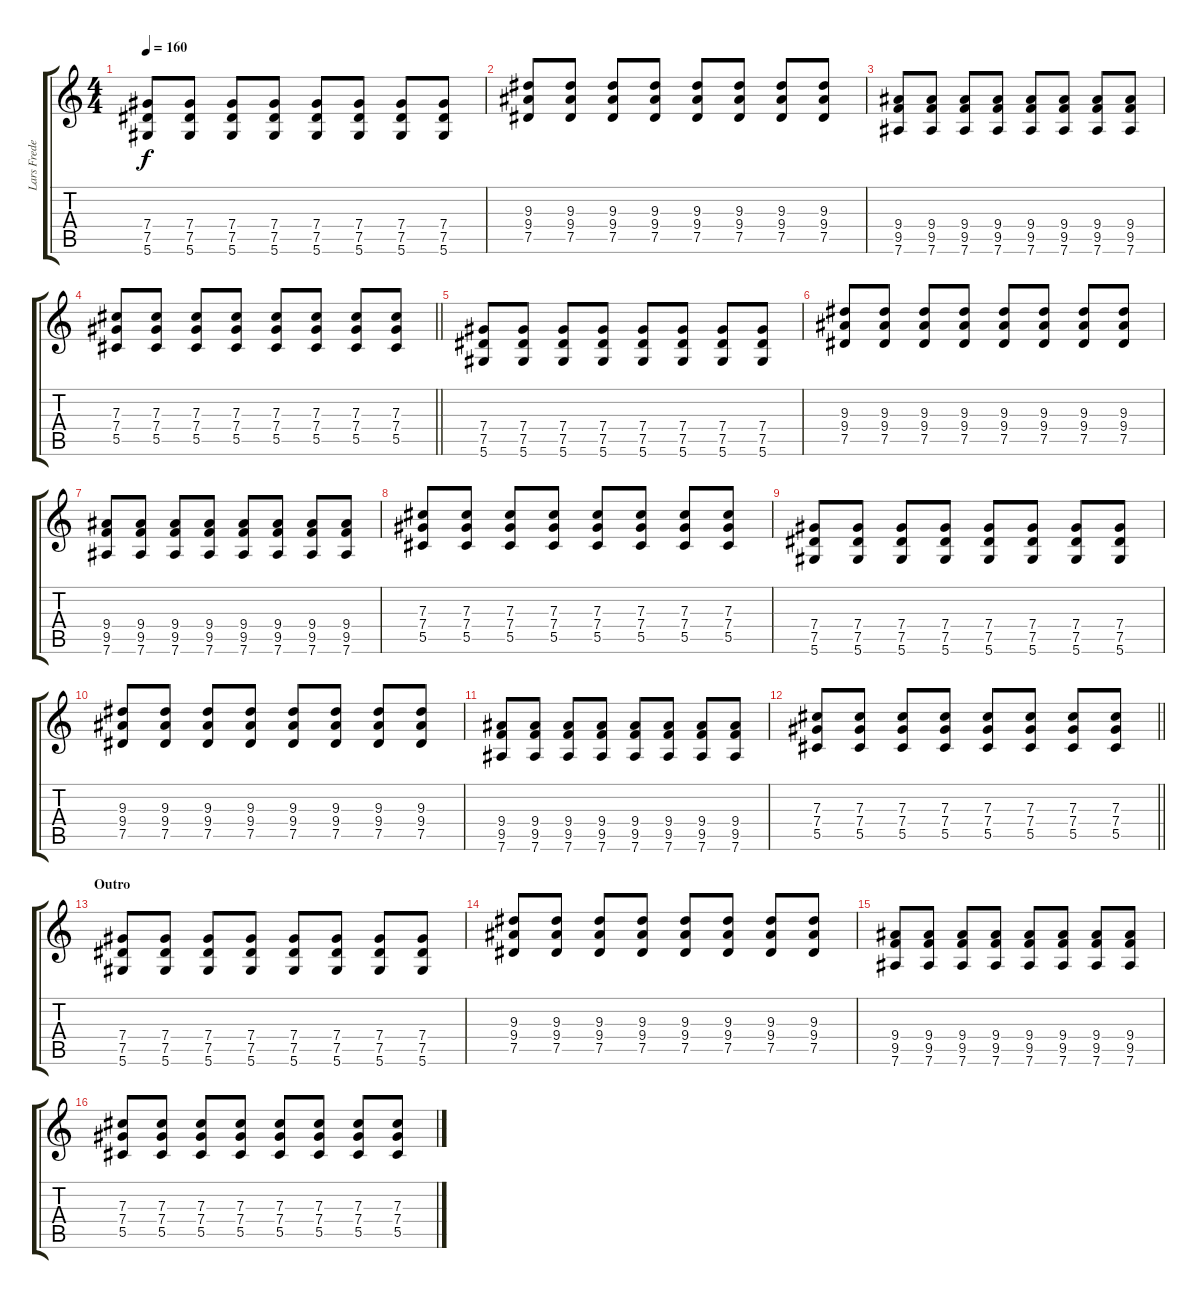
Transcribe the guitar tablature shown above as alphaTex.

\track ("Lars Frederikson" "Lars Frede") {instrument distortionguitar}
\staff {score tabs}
\tuning (Eb4 Bb3 Gb3 Db3 Ab2 Eb2) {hide}
\ts (4 4)
\tempo 160
\clef g2
\ks c
(7.4 7.5 5.6).8{dy f} (7.4 7.5 5.6).8 (7.4 7.5 5.6).8 (7.4 7.5 5.6).8 (7.4 7.5 5.6).8 (7.4 7.5 5.6).8 (7.4 7.5 5.6).8 (7.4 7.5 5.6).8 |
(9.3 9.4 7.5).8 (9.3 9.4 7.5).8 (9.3 9.4 7.5).8 (9.3 9.4 7.5).8 (9.3 9.4 7.5).8 (9.3 9.4 7.5).8 (9.3 9.4 7.5).8 (9.3 9.4 7.5).8 |
(9.4 9.5 7.6).8 (9.4 9.5 7.6).8 (9.4 9.5 7.6).8 (9.4 9.5 7.6).8 (9.4 9.5 7.6).8 (9.4 9.5 7.6).8 (9.4 9.5 7.6).8 (9.4 9.5 7.6).8 |
\barLineRight lightlight
(7.3 7.4 5.5).8 (7.3 7.4 5.5).8 (7.3 7.4 5.5).8 (7.3 7.4 5.5).8 (7.3 7.4 5.5).8 (7.3 7.4 5.5).8 (7.3 7.4 5.5).8 (7.3 7.4 5.5).8 |
(7.4 7.5 5.6).8 (7.4 7.5 5.6).8 (7.4 7.5 5.6).8 (7.4 7.5 5.6).8 (7.4 7.5 5.6).8 (7.4 7.5 5.6).8 (7.4 7.5 5.6).8 (7.4 7.5 5.6).8 |
(9.3 9.4 7.5).8 (9.3 9.4 7.5).8 (9.3 9.4 7.5).8 (9.3 9.4 7.5).8 (9.3 9.4 7.5).8 (9.3 9.4 7.5).8 (9.3 9.4 7.5).8 (9.3 9.4 7.5).8 |
(9.4 9.5 7.6).8 (9.4 9.5 7.6).8 (9.4 9.5 7.6).8 (9.4 9.5 7.6).8 (9.4 9.5 7.6).8 (9.4 9.5 7.6).8 (9.4 9.5 7.6).8 (9.4 9.5 7.6).8 |
(7.3 7.4 5.5).8 (7.3 7.4 5.5).8 (7.3 7.4 5.5).8 (7.3 7.4 5.5).8 (7.3 7.4 5.5).8 (7.3 7.4 5.5).8 (7.3 7.4 5.5).8 (7.3 7.4 5.5).8 |
(7.4 7.5 5.6).8 (7.4 7.5 5.6).8 (7.4 7.5 5.6).8 (7.4 7.5 5.6).8 (7.4 7.5 5.6).8 (7.4 7.5 5.6).8 (7.4 7.5 5.6).8 (7.4 7.5 5.6).8 |
(9.3 9.4 7.5).8 (9.3 9.4 7.5).8 (9.3 9.4 7.5).8 (9.3 9.4 7.5).8 (9.3 9.4 7.5).8 (9.3 9.4 7.5).8 (9.3 9.4 7.5).8 (9.3 9.4 7.5).8 |
(9.4 9.5 7.6).8 (9.4 9.5 7.6).8 (9.4 9.5 7.6).8 (9.4 9.5 7.6).8 (9.4 9.5 7.6).8 (9.4 9.5 7.6).8 (9.4 9.5 7.6).8 (9.4 9.5 7.6).8 |
\barLineRight lightlight
(7.3 7.4 5.5).8 (7.3 7.4 5.5).8 (7.3 7.4 5.5).8 (7.3 7.4 5.5).8 (7.3 7.4 5.5).8 (7.3 7.4 5.5).8 (7.3 7.4 5.5).8 (7.3 7.4 5.5).8 |
\section ("" "Outro")
(7.4 7.5 5.6).8{volume 0} (7.4 7.5 5.6).8 (7.4 7.5 5.6).8 (7.4 7.5 5.6).8 (7.4 7.5 5.6).8 (7.4 7.5 5.6).8 (7.4 7.5 5.6).8 (7.4 7.5 5.6).8 |
(9.3 9.4 7.5).8 (9.3 9.4 7.5).8 (9.3 9.4 7.5).8 (9.3 9.4 7.5).8 (9.3 9.4 7.5).8 (9.3 9.4 7.5).8 (9.3 9.4 7.5).8 (9.3 9.4 7.5).8 |
(9.4 9.5 7.6).8 (9.4 9.5 7.6).8 (9.4 9.5 7.6).8 (9.4 9.5 7.6).8 (9.4 9.5 7.6).8 (9.4 9.5 7.6).8 (9.4 9.5 7.6).8 (9.4 9.5 7.6).8 |
(7.3 7.4 5.5).8 (7.3 7.4 5.5).8 (7.3 7.4 5.5).8 (7.3 7.4 5.5).8 (7.3 7.4 5.5).8 (7.3 7.4 5.5).8 (7.3 7.4 5.5).8 (7.3 7.4 5.5).8
